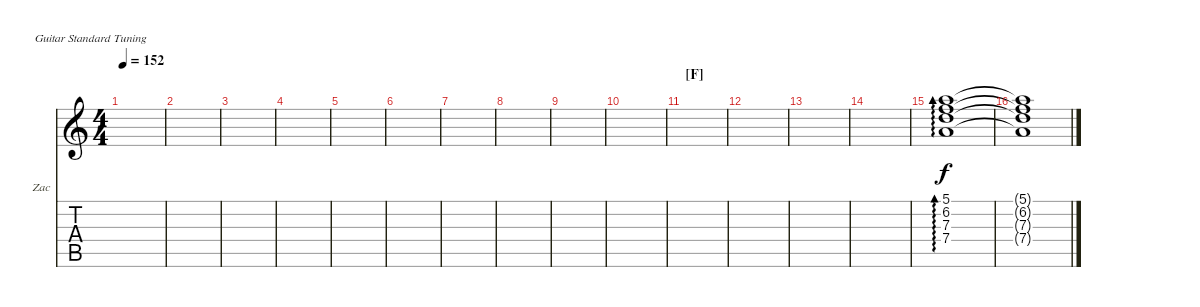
\defaultSystemsLayout 4
\bracketExtendMode nobrackets
\firstSystemTrackNameOrientation horizontal
\otherSystemsTrackNameOrientation horizontal
\track ("Guitar 4 (Zac Brown)" "Zac") {instrument electricguitarclean}
\staff {score tabs}
\tuning (E4 B3 G3 D3 A2 E2)
\ts (4 4)
\tempo 152
\clef g2
\scale
0.333333
\ks c
|
\scale
0.333333 |
\scale
0.333333 |
\scale
0.333333 |
\scale
0.333333 |
\scale
0.333333 |
\scale
0.333333 |
\scale
0.333333 |
\scale
0.333333 |
\scale
0.333333 |
\section ("F" "")
\scale
0.333333 |
\scale
0.333333 |
\scale
0.333333 |
\scale
0.333333 |
\scale
0.333333 (7.4 7.3 6.2 5.1).1{ad 0} |
\scale
0.333333 (7.4{t} 7.3{t} 6.2{t} 5.1{t}).1
